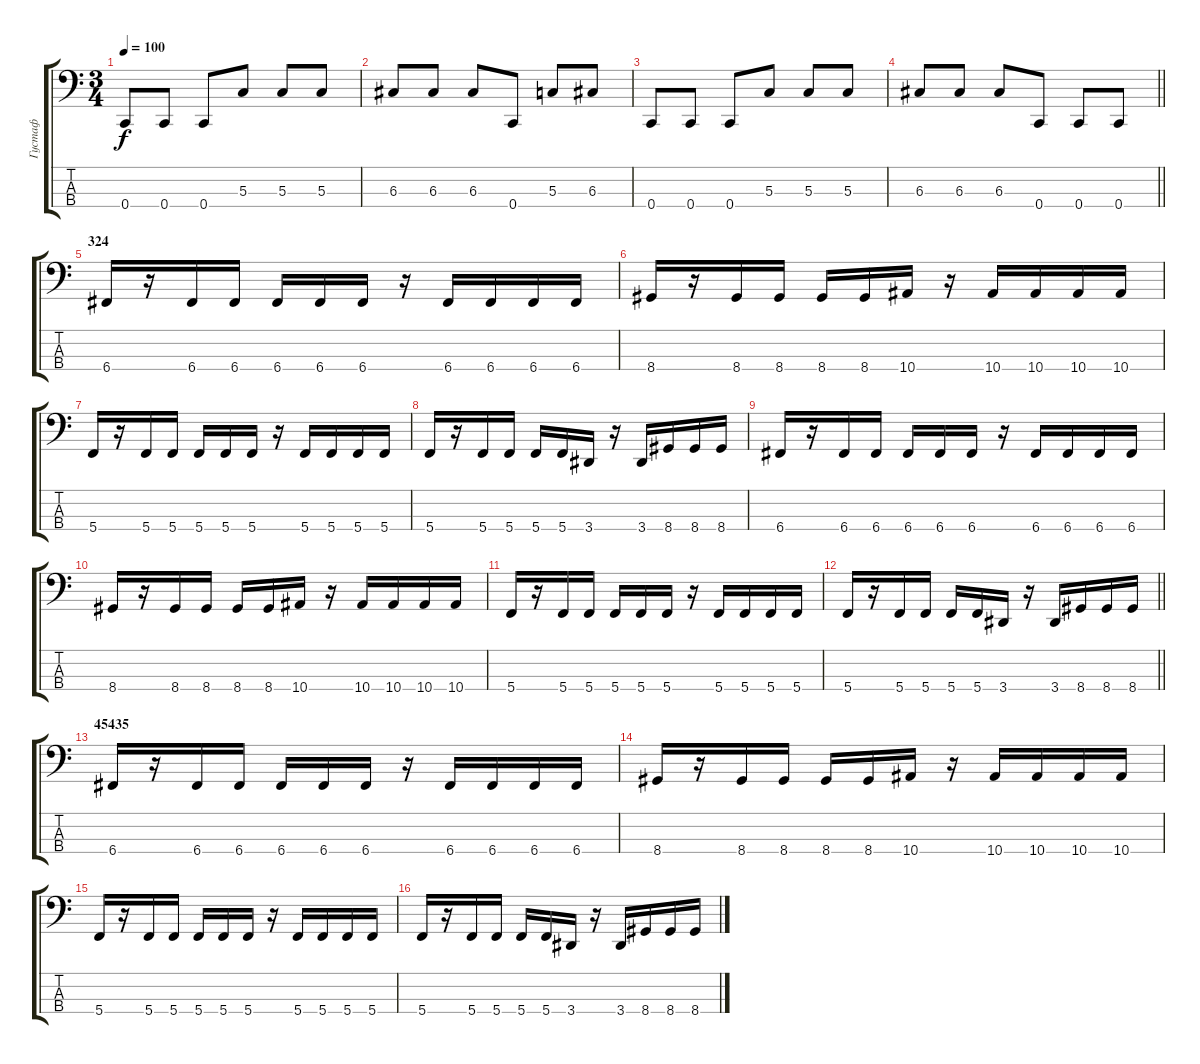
\track ("Густаф" "Густаф") {instrument slapbass1}
\staff {score tabs}
\tuning (F2 C2 G1 C1) {hide}
\ts (3 4)
\tempo 100
\clef f4
\ks c
0.4.8{dy f} 0.4.8 0.4.8 5.3.8 5.3.8 5.3.8 |
6.3.8 6.3.8 6.3.8 0.4.8 5.3.8 6.3.8 |
0.4.8 0.4.8 0.4.8 5.3.8 5.3.8 5.3.8 |
\barLineRight lightlight
6.3.8 6.3.8 6.3.8 0.4.8 0.4.8 0.4.8 |
\section ("" "324")
6.4.16 r.16 6.4.16 6.4.16 6.4.16 6.4.16 6.4.16 r.16 6.4.16 6.4.16 6.4.16 6.4.16 |
8.4.16 r.16 8.4.16 8.4.16 8.4.16 8.4.16 10.4.16 r.16 10.4.16 10.4.16 10.4.16 10.4.16 |
5.4.16 r.16 5.4.16 5.4.16 5.4.16 5.4.16 5.4.16 r.16 5.4.16 5.4.16 5.4.16 5.4.16 |
5.4.16 r.16 5.4.16 5.4.16 5.4.16 5.4.16 3.4.16 r.16 3.4.16 8.4.16 8.4.16 8.4.16 |
6.4.16 r.16 6.4.16 6.4.16 6.4.16 6.4.16 6.4.16 r.16 6.4.16 6.4.16 6.4.16 6.4.16 |
8.4.16 r.16 8.4.16 8.4.16 8.4.16 8.4.16 10.4.16 r.16 10.4.16 10.4.16 10.4.16 10.4.16 |
5.4.16 r.16 5.4.16 5.4.16 5.4.16 5.4.16 5.4.16 r.16 5.4.16 5.4.16 5.4.16 5.4.16 |
\barLineRight lightlight
5.4.16 r.16 5.4.16 5.4.16 5.4.16 5.4.16 3.4.16 r.16 3.4.16 8.4.16 8.4.16 8.4.16 |
\section ("" "45435")
6.4.16 r.16 6.4.16 6.4.16 6.4.16 6.4.16 6.4.16 r.16 6.4.16 6.4.16 6.4.16 6.4.16 |
8.4.16 r.16 8.4.16 8.4.16 8.4.16 8.4.16 10.4.16 r.16 10.4.16 10.4.16 10.4.16 10.4.16 |
5.4.16 r.16 5.4.16 5.4.16 5.4.16 5.4.16 5.4.16 r.16 5.4.16 5.4.16 5.4.16 5.4.16 |
5.4.16 r.16 5.4.16 5.4.16 5.4.16 5.4.16 3.4.16 r.16 3.4.16 8.4.16 8.4.16 8.4.16
